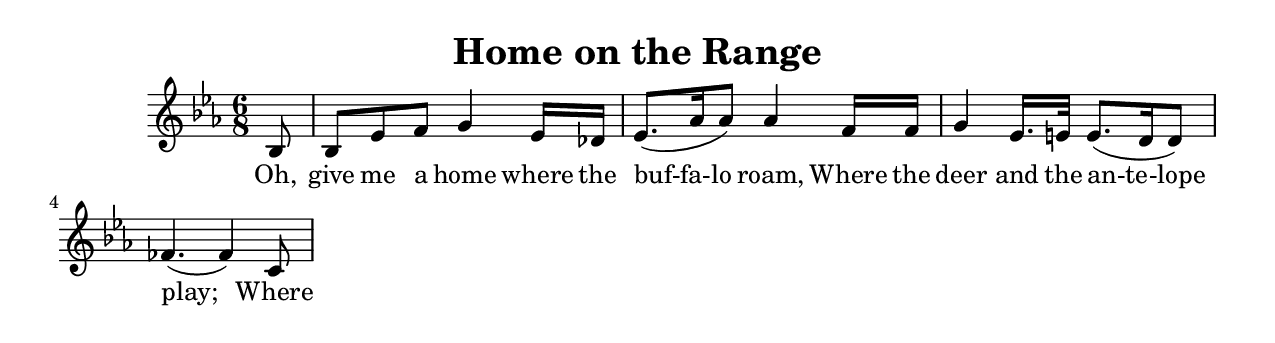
\version "2.16.2"

\language "english"
#(set-default-paper-size "letter")

\header {
  title = "Home on the Range"
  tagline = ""
}

\layout {
  ragged-last = ##t
}

% #(set-global-staff-size 35)

\score {
\relative c' {
  \time 6/8
  \numericTimeSignature
  \key c \minor

  {
    \partial 8 bf8 |
    bf ef f g4 ef16 df16 | ef8. ( af16 af8 ) af4 f16 f16 |
    g4 ef16. e32 e8. ( d16 d8 ) |
    ff4. ( ff4 ) c8 |
  }
}
\addlyrics {
  Oh, give me a home where the | buf-fa-lo roam,
  Where the deer and the an-te-lope play;
  Where seldom is heard a discouraging word
  And the skies are not cloudy all day.
  Home, home on the range, Where the deer and the antelope play;
  Where seldom is heard a discourgaing word
  And the skies are not cloudy all day.
  }
}
